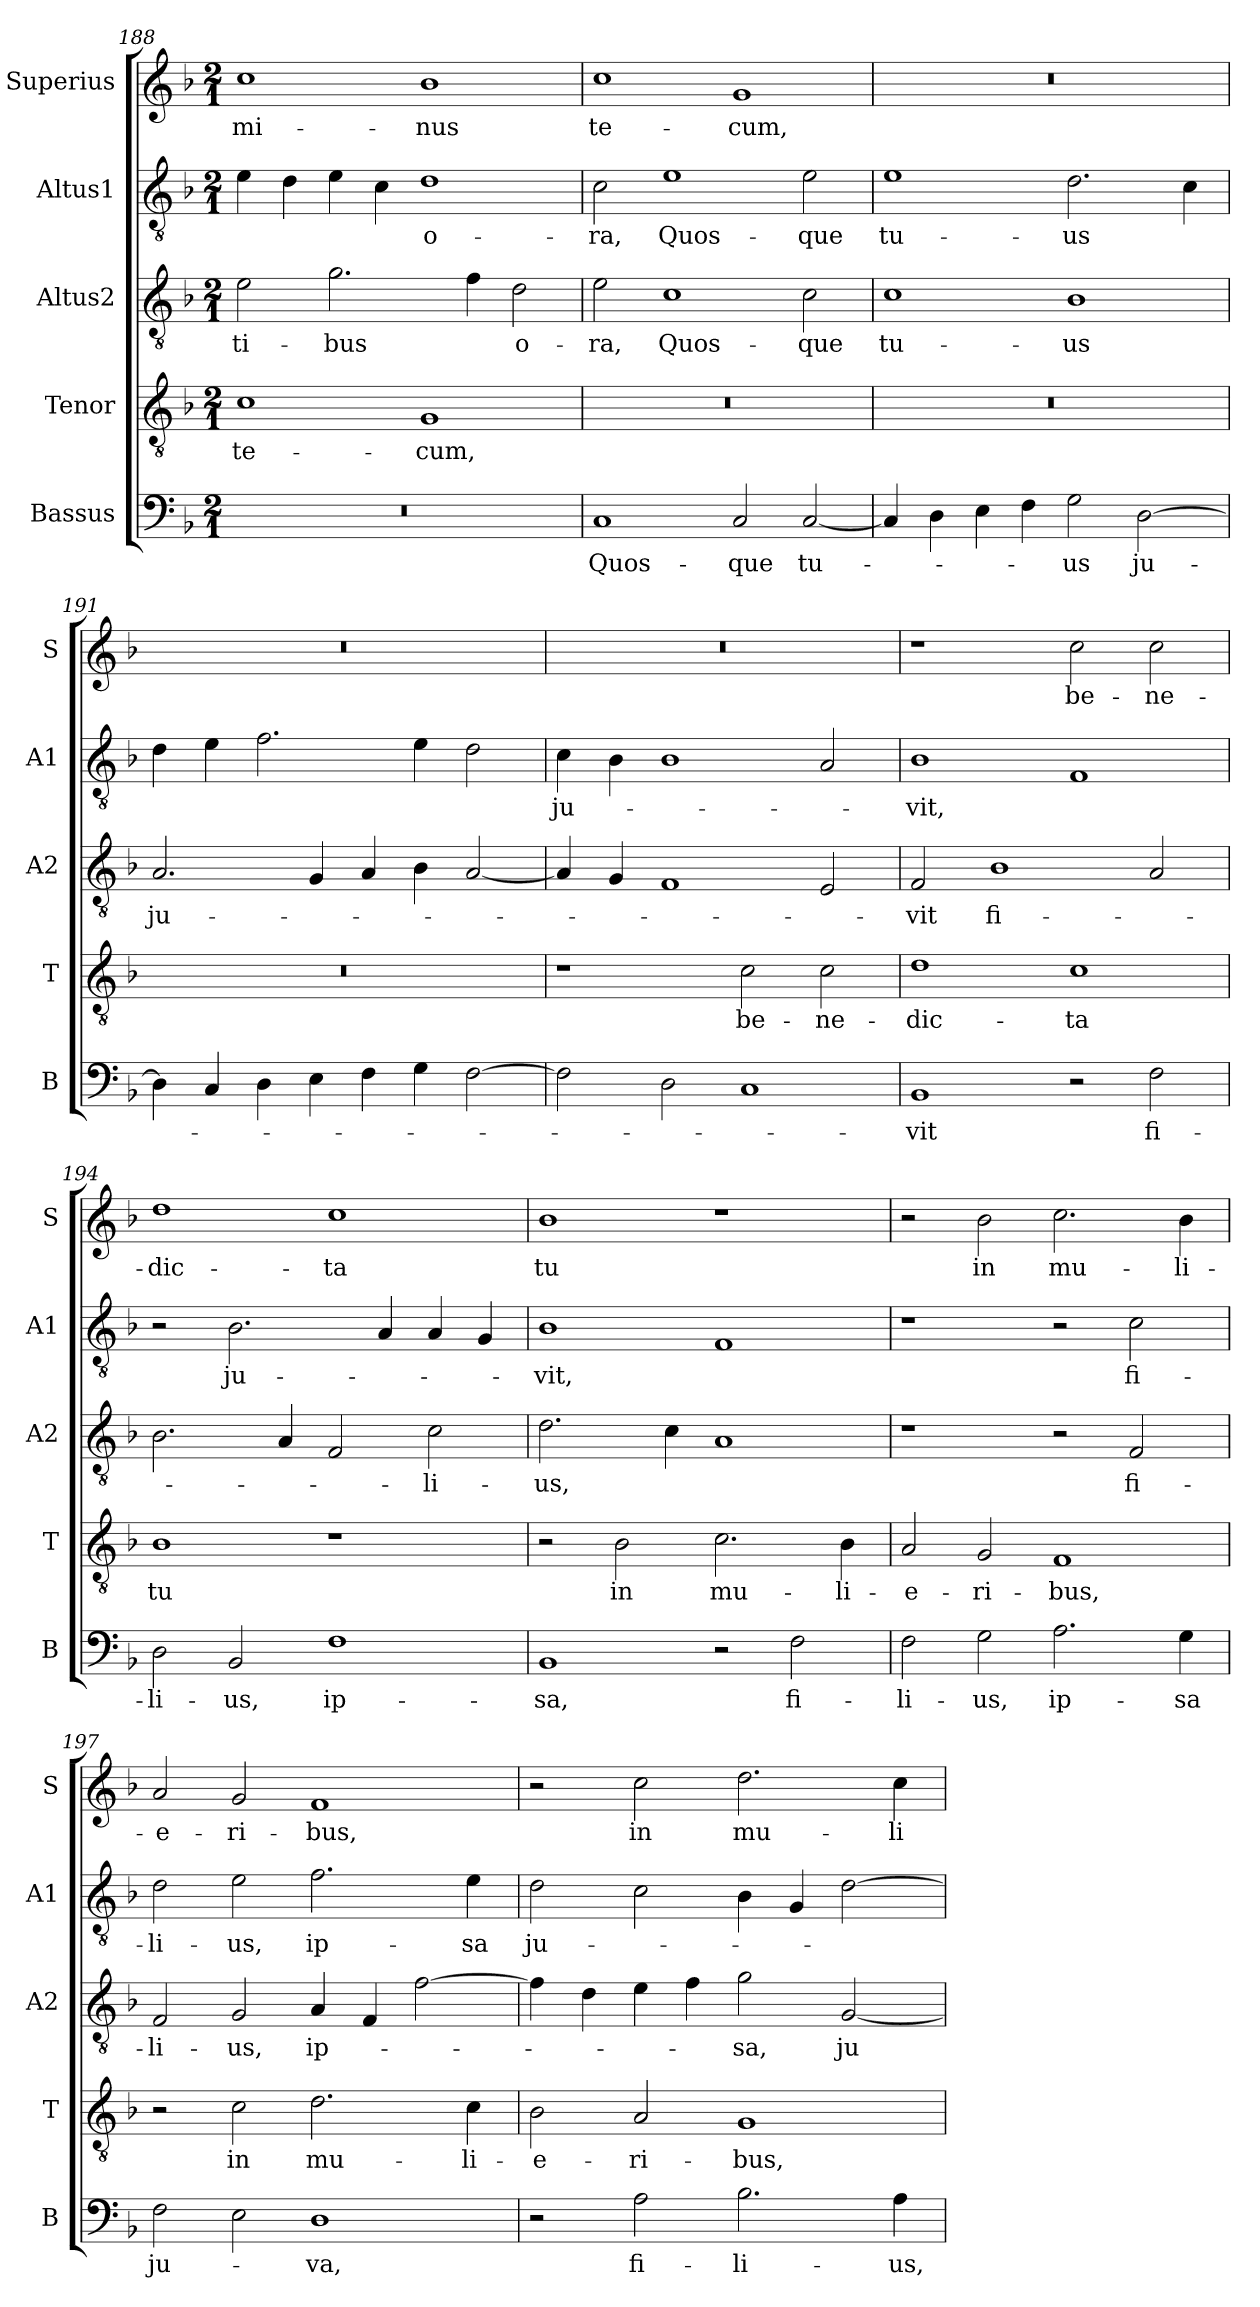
**kern	**text	**kern	**text	**kern	**text	**kern	**text	**kern	**text
*part5	*part5	*part4	*part4	*part3	*part3	*part2	*part2	*part1	*part1
*staff5	*staff5	*staff4	*staff4	*staff3	*staff3	*staff2	*staff2	*staff1	*staff1
*I"Bassus	*	*I"Tenor	*	*I"Altus2	*	*I"Altus1	*	*I"Superius	*
*I'B	*	*I'T	*	*I'A2	*	*I'A1	*	*I'S	*
*clefF4	*	*clefGv2	*	*clefGv2	*	*clefGv2	*	*clefG2	*
*k[b-]	*	*k[b-]	*	*k[b-]	*	*k[b-]	*	*k[b-]	*
*M2/1	*	*M2/1	*	*M2/1	*	*M2/1	*	*M2/1	*
=188	=188	=188	=188	=188	=188	=188	=188	=188	=188
0r	.	1c	te-	2e\	-ti-	4e\	.	1cc	-mi-
.	.	.	.	.	.	4d\	.	.	.
.	.	.	.	2.g\	-bus	4e\	.	.	.
.	.	.	.	.	.	4c\	.	.	.
.	.	1G	-cum,	.	.	1d	o-	1b-	-nus
.	.	.	.	4f\	.	.	.	.	.
.	.	.	.	2d\	o-	.	.	.	.
=189	=189	=189	=189	=189	=189	=189	=189	=189	=189
1C	Quos-	0r	.	2e\	-ra,	2c\	-ra,	1cc	te-
.	.	.	.	1c	Quos-	1e	Quos-	.	.
2C/	-que	.	.	.	.	.	.	1g	-cum,
[2C/	tu-	.	.	2c\	-que	2e\	-que	.	.
=190	=190	=190	=190	=190	=190	=190	=190	=190	=190
4C/]	.	0r	.	1c	tu-	1e	tu-	0r	.
4D\	.	.	.	.	.	.	.	.	.
4E\	.	.	.	.	.	.	.	.	.
4F\	.	.	.	.	.	.	.	.	.
2G\	-us	.	.	1B-	-us	2.d\	-us	.	.
[2D\	ju-	.	.	.	.	.	.	.	.
.	.	.	.	.	.	4c\	.	.	.
=191	=191	=191	=191	=191	=191	=191	=191	=191	=191
4D\]	.	0r	.	2.A/	ju-	4d\	.	0r	.
4C/	.	.	.	.	.	4e\	.	.	.
4D\	.	.	.	.	.	2.f\	.	.	.
4E\	.	.	.	4G/	.	.	.	.	.
4F\	.	.	.	4A/	.	.	.	.	.
4G\	.	.	.	4B-\	.	4e\	.	.	.
[2F\	.	.	.	[2A/	.	2d\	.	.	.
=192	=192	=192	=192	=192	=192	=192	=192	=192	=192
2F\]	.	1r	.	4A/]	.	4c\	ju-	0r	.
.	.	.	.	4G/	.	4B-\	.	.	.
2D\	.	.	.	1F	.	1B-	.	.	.
1C	.	2c\	be-	.	.	.	.	.	.
.	.	2c\	-ne-	2E/	.	2A/	.	.	.
=193	=193	=193	=193	=193	=193	=193	=193	=193	=193
1BB-	-vit	1d	-dic-	2F/	-vit	1B-	-vit,	1r	.
.	.	.	.	1B-	fi-	.	.	.	.
2r	.	1c	-ta	.	.	1F	.	2cc\	be-
2F\	fi-	.	.	2A/	.	.	.	2cc\	-ne-
=194	=194	=194	=194	=194	=194	=194	=194	=194	=194
2D\	-li-	1B-	tu	2.B-\	.	2r	.	1dd	-dic-
2BB-/	-us,	.	.	.	.	2.B-\	ju-	.	.
.	.	.	.	4A/	.	.	.	.	.
1F	ip-	1r	.	2F/	.	.	.	1cc	-ta
.	.	.	.	.	.	4A/	.	.	.
.	.	.	.	2c\	-li-	4A/	.	.	.
.	.	.	.	.	.	4G/	.	.	.
=195	=195	=195	=195	=195	=195	=195	=195	=195	=195
1BB-	-sa,	2r	.	2.d\	-us,	1B-	-vit,	1b-	tu
.	.	2B-\	in	.	.	.	.	.	.
.	.	.	.	4c\	.	.	.	.	.
2r	.	2.c\	mu-	1A	.	1F	.	1r	.
2F\	fi-	.	.	.	.	.	.	.	.
.	.	4B-\	-li-	.	.	.	.	.	.
=196	=196	=196	=196	=196	=196	=196	=196	=196	=196
2F\	-li-	2A/	-e-	1r	.	1r	.	2r	.
2G\	-us,	2G/	-ri-	.	.	.	.	2b-\	in
2.A\	ip-	1F	-bus,	2r	.	2r	.	2.cc\	mu-
.	.	.	.	2F/	fi-	2c\	fi-	.	.
4G\	-sa	.	.	.	.	.	.	4b-\	-li-
=197	=197	=197	=197	=197	=197	=197	=197	=197	=197
2F\	ju-	2r	.	2F/	-li-	2d\	-li-	2a/	-e-
2E\	.	2c\	in	2G/	-us,	2e\	-us,	2g/	-ri-
1D	-va,	2.d\	mu-	4A/	ip-	2.f\	ip-	1f	-bus,
.	.	.	.	4F/	.	.	.	.	.
.	.	.	.	[2f\	.	.	.	.	.
.	.	4c\	-li-	.	.	4e\	-sa	.	.
=198	=198	=198	=198	=198	=198	=198	=198	=198	=198
2r	.	2B-\	-e-	4f\]	.	2d\	ju-	2r	.
.	.	.	.	4d\	.	.	.	.	.
2A\	fi-	2A/	-ri-	4e\	.	2c\	.	2cc\	in
.	.	.	.	4f\	.	.	.	.	.
2.B-\	-li-	1G	-bus,	2g\	-sa,	4B-\	.	2.dd\	mu-
.	.	.	.	.	.	4G/	.	.	.
.	.	.	.	[2G/	ju-	[2d\	.	.	.
4A\	-us,	.	.	.	.	.	.	4cc\	-li-
=	=	=	=	=	=	=	=	=	=
*-	*-	*-	*-	*-	*-	*-	*-	*-	*-
